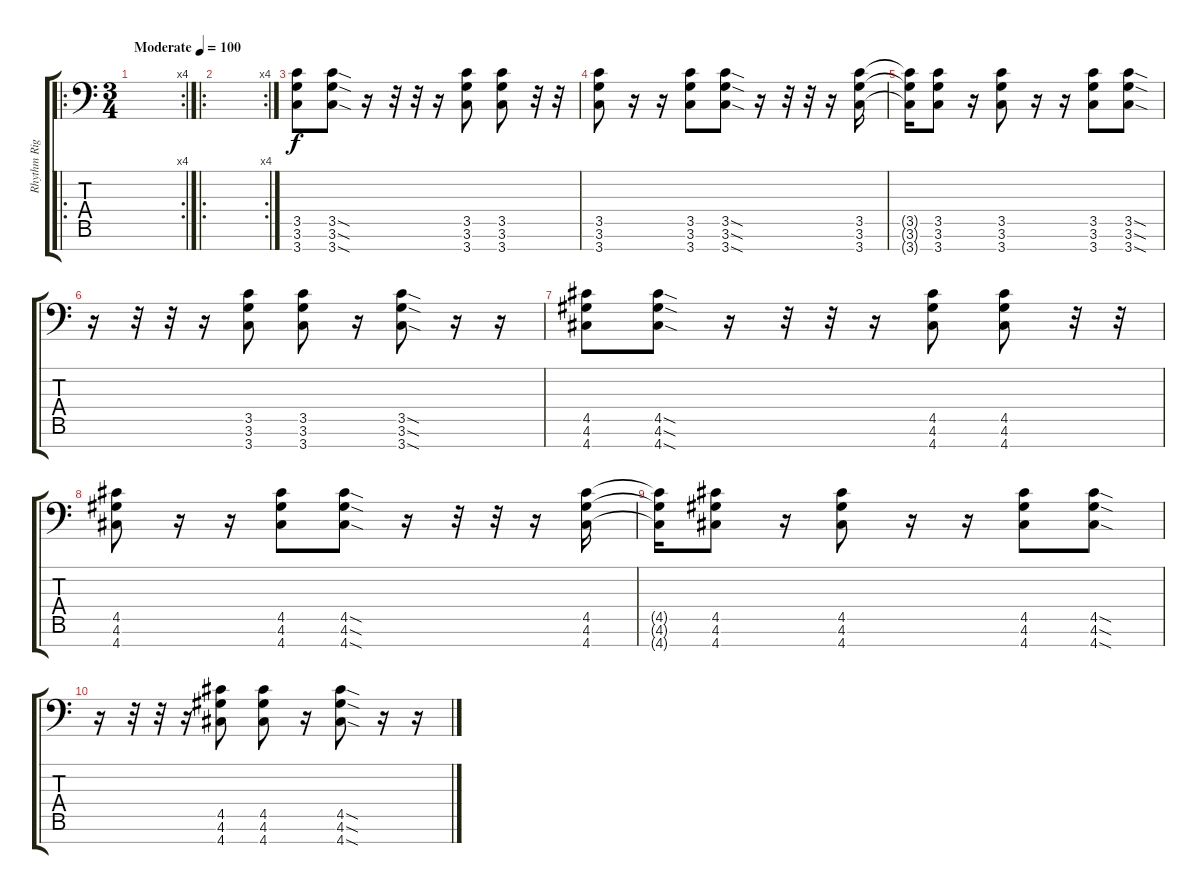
\track ("Rhythm Right" "Rhythm Rig") {instrument distortionguitar}
\staff {score tabs}
\tuning (E4 B3 G3 D3 A2 E2 A1) {hide}
\ro
\rc 4
\ts (3 4)
\tempo (100 "Moderate")
\clef f4
\ks c
|
\ro
\rc 4
|
(3.5 3.6 3.7).8 (3.5{sod} 3.6{sod} 3.7{sod}).8 r.16 r.32 r.32 r.16 (3.5 3.6 3.7).8 (3.5 3.6 3.7).8 r.32 r.32 |
(3.5 3.6 3.7).8 r.16 r.16 (3.5 3.6 3.7).8 (3.5{sod} 3.6{sod} 3.7{sod}).8 r.16 r.32 r.32 r.16 (3.5 3.6 3.7).16 |
(3.5{t} 3.6{t} 3.7{t}).16 (3.5 3.6 3.7).8 r.16 (3.5 3.6 3.7).8 r.16 r.16 (3.5 3.6 3.7).8 (3.5{sod} 3.6{sod} 3.7{sod}).8 |
r.16 r.32 r.32 r.16 (3.5 3.6 3.7).8 (3.5 3.6 3.7).8 r.16 (3.5{sod} 3.6{sod} 3.7{sod}).8 r.16 r.16 |
(4.5 4.6 4.7).8 (4.5{sod} 4.6{sod} 4.7{sod}).8 r.16 r.32 r.32 r.16 (4.5 4.6 4.7).8 (4.5 4.6 4.7).8 r.32 r.32 |
(4.5 4.6 4.7).8 r.16 r.16 (4.5 4.6 4.7).8 (4.5{sod} 4.6{sod} 4.7{sod}).8 r.16 r.32 r.32 r.16 (4.5 4.6 4.7).16 |
(4.5{t} 4.6{t} 4.7{t}).16 (4.5 4.6 4.7).8 r.16 (4.5 4.6 4.7).8 r.16 r.16 (4.5 4.6 4.7).8 (4.5{sod} 4.6{sod} 4.7{sod}).8 |
r.16 r.32 r.32 r.16 (4.5 4.6 4.7).8 (4.5 4.6 4.7).8 r.16 (4.5{sod} 4.6{sod} 4.7{sod}).8 r.16 r.16
